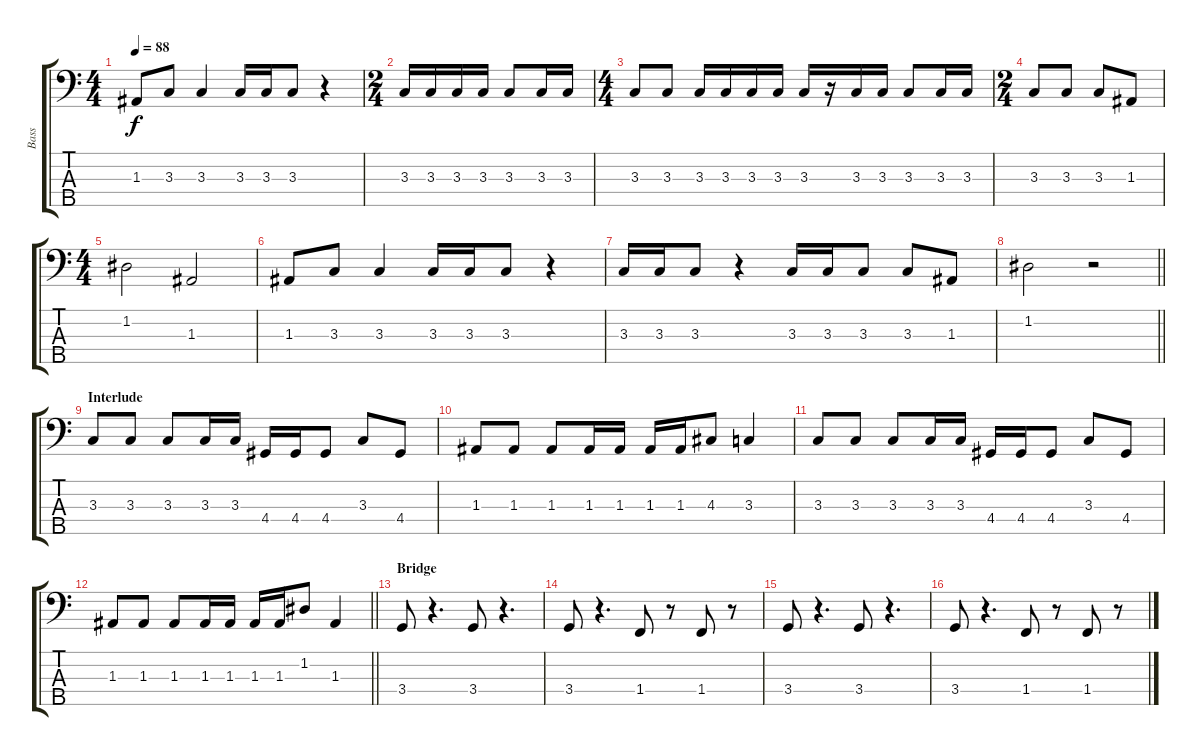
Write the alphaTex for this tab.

\track ("Bass" "Bass") {instrument electricbassfinger}
\staff {score tabs}
\tuning (G2 D2 A1 E1 B0) {hide}
\ts (4 4)
\tempo 88
\clef f4
\ks c
1.3.8{dy f} 3.3.8 3.3.4 3.3.16 3.3.16 3.3.8 r.4 |
\ts (2 4)
3.3.16 3.3.16 3.3.16 3.3.16 3.3.8 3.3.16 3.3.16 |
\ts (4 4)
3.3.8 3.3.8 3.3.16 3.3.16 3.3.16 3.3.16 3.3.16 r.16 3.3.16 3.3.16 3.3.8 3.3.16 3.3.16 |
\ts (2 4)
3.3.8 3.3.8 3.3.8 1.3.8 |
\ts (4 4)
1.2.2 1.3.2 |
1.3.8 3.3.8 3.3.4 3.3.16 3.3.16 3.3.8 r.4 |
3.3.16 3.3.16 3.3.8 r.4 3.3.16 3.3.16 3.3.8 3.3.8 1.3.8 |
\barLineRight lightlight
1.2.2 r.2 |
\section ("" "Interlude")
3.3.8 3.3.8 3.3.8 3.3.16 3.3.16 4.4.16 4.4.16 4.4.8 3.3.8 4.4.8 |
1.3.8 1.3.8 1.3.8 1.3.16 1.3.16 1.3.16 1.3.16 4.3.8 3.3.4 |
3.3.8 3.3.8 3.3.8 3.3.16 3.3.16 4.4.16 4.4.16 4.4.8 3.3.8 4.4.8 |
\barLineRight lightlight
1.3.8 1.3.8 1.3.8 1.3.16 1.3.16 1.3.16 1.3.16 1.2.8 1.3.4 |
\section ("" "Bridge")
3.4.8 r.4{d} 3.4.8 r.4{d} |
3.4.8 r.4{d} 1.4.8 r.8 1.4.8 r.8 |
3.4.8 r.4{d} 3.4.8 r.4{d} |
3.4.8 r.4{d} 1.4.8 r.8 1.4.8 r.8
